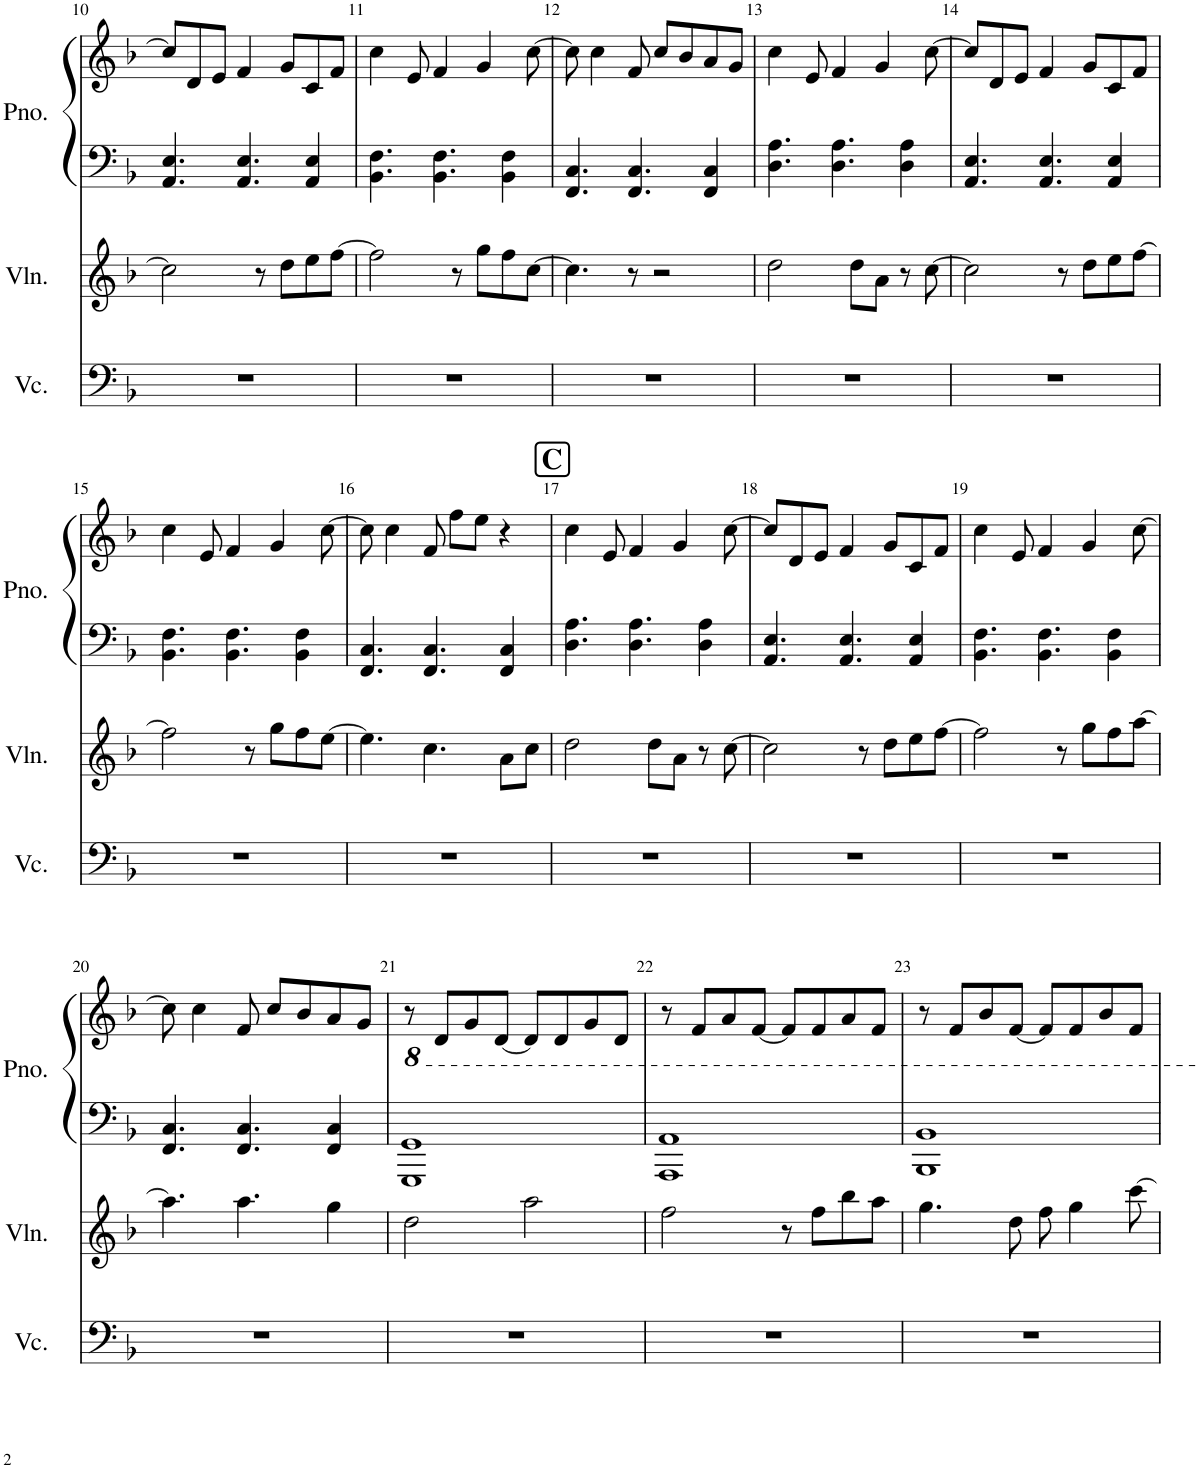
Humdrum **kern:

**kern	**kern	**kern	**kern
*part3	*part2	*part1	*part1
*staff4	*staff3	*staff2	*staff1
*I"Violoncello	*I"Violin	*I"Piano	*
*I'Vc.	*I'Vln.	*I'Pno.	*
!!LO:PB:g=z
*clefF4	*clefG2	*clefF4	*clefG2
*k[b-]	*k[b-]	*k[b-]	*k[b-]
*M4/4	*M4/4	*M4/4	*M4/4
=10	=10	=10	=10
1r	2cc\]	4.AA/ 4.E/	8cc/L]
.	.	.	8d/
.	.	.	8e/J
.	.	4.AA/ 4.E/	4f/
.	8r	.	.
.	8dd\L	.	8g/L
.	8ee\	4AA/ 4E/	8c/
.	[8ff\J	.	8f/J
=11	=11	=11	=11
1r	2ff\]	4.BB-\ 4.F\	4cc\
.	.	.	8e/
.	.	4.BB-\ 4.F\	4f/
.	8r	.	.
.	8gg\L	.	4g/
.	8ff\	4BB-\ 4F\	.
.	[8cc\J	.	[8cc\
=12	=12	=12	=12
1r	4.cc\]	4.FF/ 4.C/	8cc\]
.	.	.	4cc\
.	8r	4.FF/ 4.C/	8f/
.	2r	.	8cc/L
.	.	.	8b-/
.	.	4FF/ 4C/	8a/
.	.	.	8g/J
=13	=13	=13	=13
1r	2dd\	4.D\ 4.A\	4cc\
.	.	.	8e/
.	.	4.D\ 4.A\	4f/
.	8dd\L	.	.
.	8a\J	.	4g/
.	8r	4D\ 4A\	.
.	[8cc\	.	[8cc\
=14	=14	=14	=14
1r	2cc\]	4.AA/ 4.E/	8cc/L]
.	.	.	8d/
.	.	.	8e/J
.	.	4.AA/ 4.E/	4f/
.	8r	.	.
.	8dd\L	.	8g/L
.	8ee\	4AA/ 4E/	8c/
.	[8ff\J	.	8f/J
!!LO:LB:g=z
=15	=15	=15	=15
1r	2ff\]	4.BB-\ 4.F\	4cc\
.	.	.	8e/
.	.	4.BB-\ 4.F\	4f/
.	8r	.	.
.	8gg\L	.	4g/
.	8ff\	4BB-\ 4F\	.
.	[8ee\J	.	[8cc\
=16	=16	=16	=16
1r	4.ee\]	4.FF/ 4.C/	8cc\]
.	.	.	4cc\
.	4.cc\	4.FF/ 4.C/	8f/
.	.	.	8ff\L
.	.	.	8ee\J
.	8a\L	4FF/ 4C/	4r
.	8cc\J	.	.
!!LO:REH:place=s1:a:B:cj:fs=14:t=C
=17	=17	=17	=17
1r	2dd\	4.D\ 4.A\	4cc\
.	.	.	8e/
.	.	4.D\ 4.A\	4f/
.	8dd\L	.	.
.	8a\J	.	4g/
.	8r	4D\ 4A\	.
.	[8cc\	.	[8cc\
=18	=18	=18	=18
1r	2cc\]	4.AA/ 4.E/	8cc/L]
.	.	.	8d/
.	.	.	8e/J
.	.	4.AA/ 4.E/	4f/
.	8r	.	.
.	8dd\L	.	8g/L
.	8ee\	4AA/ 4E/	8c/
.	[8ff\J	.	8f/J
=19	=19	=19	=19
1r	2ff\]	4.BB-\ 4.F\	4cc\
.	.	.	8e/
.	.	4.BB-\ 4.F\	4f/
.	8r	.	.
.	8gg\L	.	4g/
.	8ff\	4BB-\ 4F\	.
.	[8aa\J	.	[8cc\
!!LO:LB:g=z
=20	=20	=20	=20
1r	4.aa\]	4.FF/ 4.C/	8cc\]
.	.	.	4cc\
.	4.aa\	4.FF/ 4.C/	8f/
.	.	.	8cc/L
.	.	.	8b-/
.	4gg\	4FF/ 4C/	8a/
.	.	.	8g/J
=21	=21	=21	=21
1r	2dd\	1GGG 1GG	8r
.	.	.	8D/L
.	.	.	8G/
.	.	.	[8D/J
.	2aa\	.	8D/L]
.	.	.	8D/
.	.	.	8G/
.	.	.	8D/J
=22	=22	=22	=22
1r	2ff\	1AAA 1AA	8r
.	.	.	8F/L
.	.	.	8A/
.	.	.	[8F/J
.	8r	.	8F/L]
.	8ff\L	.	8F/
.	8bb-\	.	8A/
.	8aa\J	.	8F/J
=23	=23	=23	=23
1r	4.gg\	1BBB- 1BB-	8r
.	.	.	8F/L
.	.	.	8B-/
.	8dd\	.	[8F/J
.	8ff\	.	8F/L]
.	4gg\	.	8F/
.	.	.	8B-/
.	[8ccc\	.	8F/J
=	=	=	=
*-	*-	*-	*-
